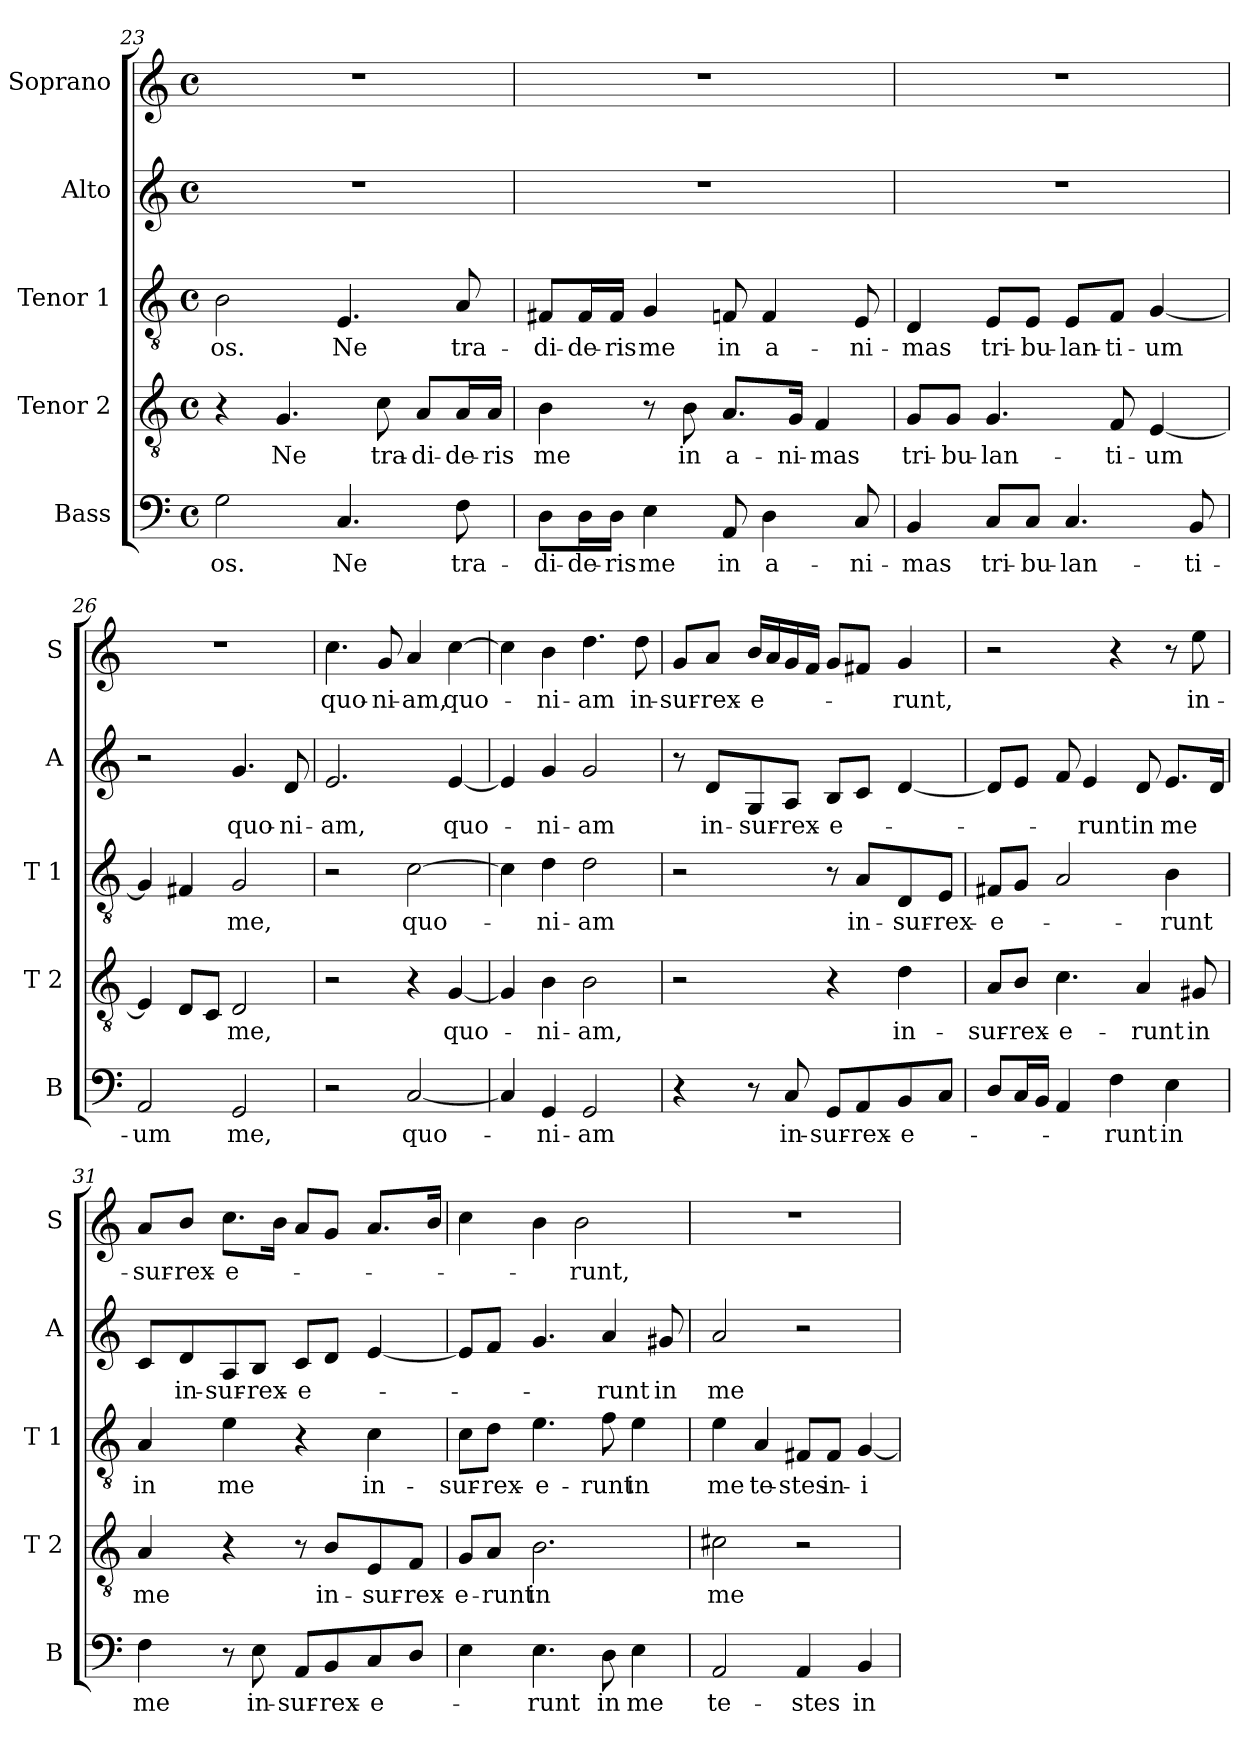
**kern	**text	**kern	**text	**kern	**text	**kern	**text	**kern	**text
*part5	*part5	*part4	*part4	*part3	*part3	*part2	*part2	*part1	*part1
*staff5	*staff5	*staff4	*staff4	*staff3	*staff3	*staff2	*staff2	*staff1	*staff1
*I"Bass	*	*I"Tenor 2	*	*I"Tenor 1	*	*I"Alto	*	*I"Soprano	*
*I'B	*	*I'T 2	*	*I'T 1	*	*I'A	*	*I'S	*
*clefF4	*	*clefGv2	*	*clefGv2	*	*clefG2	*	*clefG2	*
*k[]	*	*k[]	*	*k[]	*	*k[]	*	*k[]	*
*C:	*	*C:	*	*C:	*	*C:	*	*C:	*
*M4/4	*	*M4/4	*	*M4/4	*	*M4/4	*	*M4/4	*
*met(c)	*	*met(c)	*	*met(c)	*	*met(c)	*	*met(c)	*
=23	=23	=23	=23	=23	=23	=23	=23	=23	=23
2G\	-os.	4r	.	2B\	-os.	1r	.	1r	.
.	.	4.G/	Ne	.	.	.	.	.	.
4.C/	Ne	.	.	4.E/	Ne	.	.	.	.
.	.	8c\	tra-	.	.	.	.	.	.
.	.	8A/L	-di-	.	.	.	.	.	.
8F\	tra-	16A/L	-de-	8A/	tra-	.	.	.	.
.	.	16A/JJ	-ris	.	.	.	.	.	.
=24	=24	=24	=24	=24	=24	=24	=24	=24	=24
8D\L	-di-	4B\	me	8F#X/L	-di-	1r	.	1r	.
16D\L	-de-	.	.	16F#/L	-de-	.	.	.	.
16D\JJ	-ris	.	.	16F#/JJ	-ris	.	.	.	.
4E\	me	8r	.	4G/	me	.	.	.	.
.	.	8B\	in	.	.	.	.	.	.
8AA/	in	8.A/L	a-	8Fn/	in	.	.	.	.
4D\	a-	.	.	4F/	a-	.	.	.	.
.	.	16G/Jk	-ni-	.	.	.	.	.	.
.	.	4F/	-mas	.	.	.	.	.	.
8C/	-ni-	.	.	8E/	-ni-	.	.	.	.
!!LO:PB:g=z
=25	=25	=25	=25	=25	=25	=25	=25	=25	=25
4BB/	-mas	8G/L	tri-	4D/	-mas	1r	.	1r	.
.	.	8G/J	-bu-	.	.	.	.	.	.
8C/L	tri-	4.G/	-lan-	8E/L	tri-	.	.	.	.
8C/J	-bu-	.	.	8E/J	-bu-	.	.	.	.
4.C/	-lan-	.	.	8E/L	-lan-	.	.	.	.
.	.	8F/	-ti-	8F/J	-ti-	.	.	.	.
.	.	[4E/	-um	[4G/	-um	.	.	.	.
8BB/	-ti-	.	.	.	.	.	.	.	.
=26	=26	=26	=26	=26	=26	=26	=26	=26	=26
2AA/	-um	4E/]	.	4G/]	.	2r	.	1r	.
.	.	8D/L	.	4F#X/	.	.	.	.	.
.	.	8C/J	.	.	.	.	.	.	.
2GG/	me,	2D/	me,	2G/	me,	4.g/	quo-	.	.
.	.	.	.	.	.	8d/	-ni-	.	.
=27	=27	=27	=27	=27	=27	=27	=27	=27	=27
2r	.	2r	.	2r	.	2.e/	-am,	4.cc\	quo-
.	.	.	.	.	.	.	.	8g/	-ni-
[2C/	quo-	4r	.	[2c\	quo-	.	.	4a/	-am,
.	.	[4G/	quo-	.	.	[4e/	quo-	[4cc\	quo-
=28	=28	=28	=28	=28	=28	=28	=28	=28	=28
4C/]	.	4G/]	.	4c\]	.	4e/]	.	4cc\]	.
4GG/	-ni-	4B\	-ni-	4d\	-ni-	4g/	-ni-	4b\	-ni-
2GG/	-am	2B\	-am,	2d\	-am	2g/	-am	4.dd\	-am
.	.	.	.	.	.	.	.	8dd\	in-
!!LO:LB:g=z
=29	=29	=29	=29	=29	=29	=29	=29	=29	=29
4r	.	2r	.	2r	.	8r	.	8g/L	-sur-
.	.	.	.	.	.	8d/L	in-	8a/J	-rex-
8r	.	.	.	.	.	8G/	-sur-	16b/LL	-e-
.	.	.	.	.	.	.	.	16a/	.
8C/	in-	.	.	.	.	8A/J	-rex-	16g/	.
.	.	.	.	.	.	.	.	16f/JJ	.
8GG/L	-sur-	4r	.	8r	.	8B/L	-e-	8g/L	.
8AA/	-rex-	.	.	8A/L	in-	8c/J	.	8f#X/J	.
8BB/	-e-	4d\	in-	8D/	-sur-	[4d/	.	4g/	-runt,
8C/J	.	.	.	8E/J	-rex-	.	.	.	.
=30	=30	=30	=30	=30	=30	=30	=30	=30	=30
8D/L	.	8A/L	-sur-	8F#X/L	-e-	8d/L]	.	2r	.
16C/L	.	8B/J	-rex-	8G/J	.	8e/J	.	.	.
16BB/JJ	.	.	.	.	.	.	.	.	.
4AA/	.	4.c\	-e-	2A/	.	8f/	.	.	.
.	.	.	.	.	.	4e/	-runt	.	.
4F\	-runt	.	.	.	.	.	.	4r	.
.	.	4A/	-runt	.	.	8d/	in	.	.
4E\	in	.	.	4B\	-runt	8.e/L	me	8r	.
.	.	8G#X/	in	.	.	.	.	8ee\	in-
.	.	.	.	.	.	16d/Jk	.	.	.
=31	=31	=31	=31	=31	=31	=31	=31	=31	=31
4F\	me	4A/	me	4A/	in	8c/L	.	8a/L	-sur-
.	.	.	.	.	.	8d/	in-	8b/J	-rex-
8r	.	4r	.	4e\	me	8A/	-sur-	8.cc\L	-e-
8E\	in-	.	.	.	.	8B/J	-rex-	.	.
.	.	.	.	.	.	.	.	16b\Jk	.
8AA/L	-sur-	8r	.	4r	.	8c/L	-e-	8a/L	.
8BB/	-rex-	8B/L	in-	.	.	8d/J	.	8g/J	.
8C/	-e-	8E/	-sur-	4c\	in-	[4e/	.	8.a/L	.
8D/J	.	8F/J	-rex-	.	.	.	.	.	.
.	.	.	.	.	.	.	.	16b/Jk	.
!!LO:PB:g=z
=32	=32	=32	=32	=32	=32	=32	=32	=32	=32
4E\	.	8G/L	-e-	8c\L	-sur-	8e/L]	.	4cc\	.
.	.	8A/J	-runt	8d\J	-rex-	8f/J	.	.	.
4.E\	-runt	2.B\	in	4.e\	-e-	4.g/	.	4b\	.
.	.	.	.	.	.	.	.	2b\	-runt,
8D\	in	.	.	8f\	-runt	4a/	-runt	.	.
4E\	me	.	.	4e\	in	.	.	.	.
.	.	.	.	.	.	8g#X/	in	.	.
=33	=33	=33	=33	=33	=33	=33	=33	=33	=33
2AA/	te-	2c#X\	me	4e\	me	2a/	me	1r	.
.	.	.	.	4A/	te-	.	.	.	.
4AA/	-stes	2r	.	8F#X/L	-stes	2r	.	.	.
.	.	.	.	8F#/J	in-	.	.	.	.
4BB/	in-	.	.	[4G/	-i-	.	.	.	.
=	=	=	=	=	=	=	=	=	=
*-	*-	*-	*-	*-	*-	*-	*-	*-	*-
